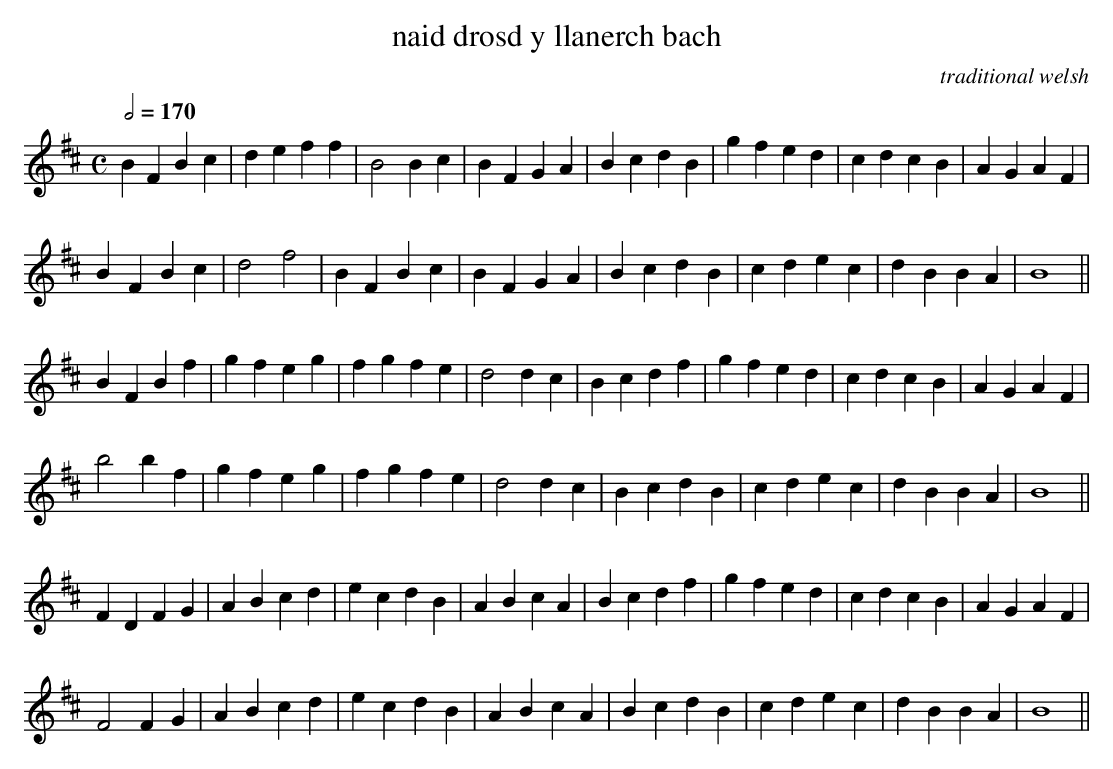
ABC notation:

X:1
T:naid drosd y llanerch bach
O:traditional welsh
M:C
L:1/4
Q:1/2=170
K:Bm
BFBc|deff|B2Bc|BFGA|BcdB|gfed|cdcB|AGAF|
BFBc|d2f2|BFBc|BFGA|BcdB|cdec|dBBA|B4||
BFBf|gfeg|fgfe|d2dc|Bcdf|gfed|cdcB|AGAF|
b2bf|gfeg|fgfe|d2dc|BcdB|cdec|dBBA|B4||
FDFG|ABcd|ecdB|ABcA|Bcdf|gfed|cdcB|AGAF|
F2FG|ABcd|ecdB|ABcA|BcdB|cdec|dBBA|B4||
